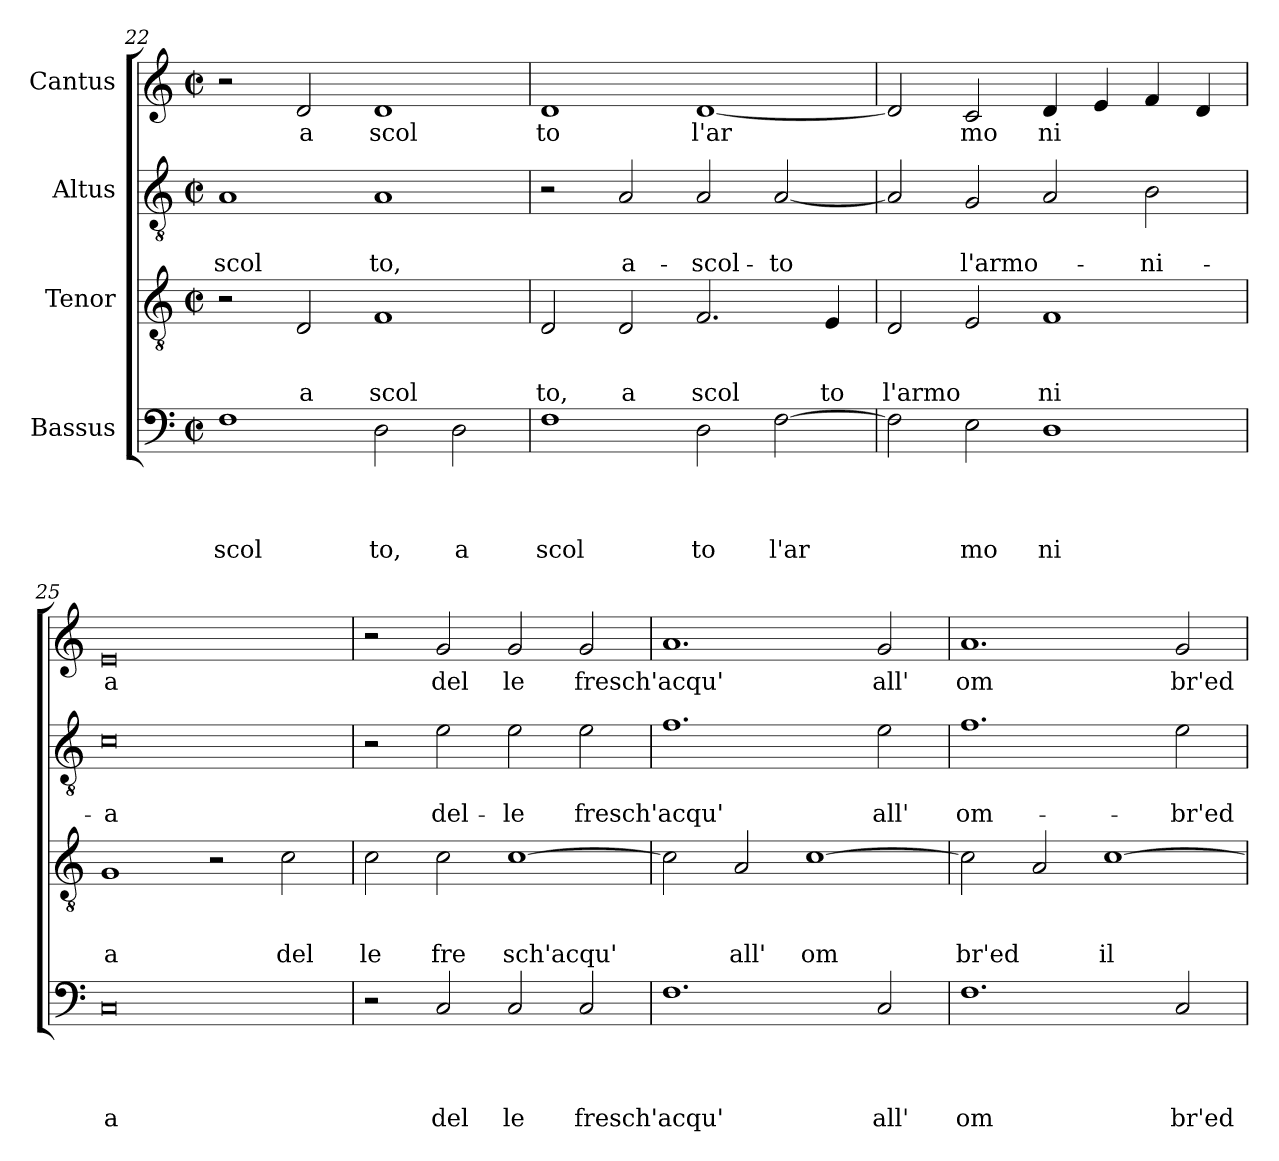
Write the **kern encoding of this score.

**kern	**text	**text	**text	**text	**kern	**text	**text	**text	**kern	**text	**text	**kern	**text
*part4	*part4	*part4	*part4	*part4	*part3	*part3	*part3	*part3	*part2	*part2	*part2	*part1	*part1
*staff4	*staff4	*staff4	*staff4	*staff4	*staff3	*staff3	*staff3	*staff3	*staff2	*staff2	*staff2	*staff1	*staff1
*I"Bassus	*	*	*	*	*I"Tenor	*	*	*	*I"Altus	*	*	*I"Cantus	*
*clefF4	*	*	*	*	*clefGv2	*	*	*	*clefGv2	*	*	*clefG2	*
*k[]	*	*	*	*	*k[]	*	*	*	*k[]	*	*	*k[]	*
*C:	*	*	*	*	*C:	*	*	*	*C:	*	*	*C:	*
*M2/2	*	*	*	*	*M2/2	*	*	*	*M2/2	*	*	*M2/2	*
*met(c|)	*	*	*	*	*met(c|)	*	*	*	*met(c|)	*	*	*met(c|)	*
=22	=22	=22	=22	=22	=22	=22	=22	=22	=22	=22	=22	=22	=22
!	!	!	!	!LO:LY:b	!	!	!	!	!	!	!LO:LY:b	!	!
1F	.	.	.	scol	2r	.	.	.	1A	.	scol	2r	.
!	!	!	!	!	!	!	!	!LO:LY:b	!	!	!	!	!LO:LY:b
.	.	.	.	.	2D/	.	.	a	.	.	.	2d/	a
!	!	!	!	!LO:LY:b	!	!	!	!LO:LY:b	!	!	!LO:LY:b	!	!LO:LY:b
2D\	.	.	.	to,	1F	.	.	scol	1A	.	to,	1d	scol
!	!	!	!	!LO:LY:b	!	!	!	!	!	!	!	!	!
2D\	.	.	.	a	.	.	.	.	.	.	.	.	.
!!LO:PB:g=z
=23	=23	=23	=23	=23	=23	=23	=23	=23	=23	=23	=23	=23	=23
!	!	!	!	!LO:LY:b	!	!	!	!LO:LY:b	!	!	!	!	!LO:LY:b
1F	.	.	.	scol	2D/	.	.	to,	2r	.	.	1d	to
!	!	!	!	!	!	!	!	!LO:LY:b	!	!	!LO:LY:b	!	!
.	.	.	.	.	2D/	.	.	a	2A/	.	a-	.	.
!	!	!	!	!LO:LY:b	!	!	!	!LO:LY:b	!	!	!LO:LY:b	!	!LO:LY:b
2D\	.	.	.	to	2.F/	.	.	scol	2A/	.	-scol-	[<1d	l'ar
!	!	!	!	!LO:LY:b	!	!	!	!	!	!	!LO:LY:b	!	!
[>2F\	.	.	.	l'ar	.	.	.	.	[<2A/	.	-to	.	.
!	!	!	!	!	!	!	!	!LO:LY:b	!	!	!	!	!
.	.	.	.	.	4E/	.	.	to	.	.	.	.	.
=24	=24	=24	=24	=24	=24	=24	=24	=24	=24	=24	=24	=24	=24
!	!	!	!	!	!	!	!	!LO:LY:b	!	!	!	!	!
2F\]	.	.	.	.	2D/	.	.	l'armo	2A/]	.	.	2d/]	.
!	!	!	!	!LO:LY:b	!	!	!	!	!	!	!LO:LY:b	!	!LO:LY:b
2E\	.	.	.	mo	2E/	.	.	.	2G/	.	l'armo-	2c/	mo
!	!	!	!	!LO:LY:b	!	!	!	!LO:LY:b	!	!	!	!	!LO:LY:b
1D	.	.	.	ni	1F	.	.	ni	2A/	.	.	4d/	ni
.	.	.	.	.	.	.	.	.	.	.	.	4e/	.
!	!	!	!	!	!	!	!	!	!	!	!LO:LY:b	!	!
.	.	.	.	.	.	.	.	.	2B\	.	-ni-	4f/	.
.	.	.	.	.	.	.	.	.	.	.	.	4d/	.
=25	=25	=25	=25	=25	=25	=25	=25	=25	=25	=25	=25	=25	=25
!	!	!	!	!LO:LY:b	!	!	!	!LO:LY:b	!	!	!LO:LY:b	!	!LO:LY:b
0C	.	.	.	a	1G	.	.	a	0c	.	-a	0e	a
.	.	.	.	.	2r	.	.	.	.	.	.	.	.
!	!	!	!	!	!	!	!	!LO:LY:b	!	!	!	!	!
.	.	.	.	.	2c\	.	.	del	.	.	.	.	.
=26	=26	=26	=26	=26	=26	=26	=26	=26	=26	=26	=26	=26	=26
!	!	!	!	!	!	!	!	!LO:LY:b	!	!	!	!	!
2r	.	.	.	.	2c\	.	.	le	2r	.	.	2r	.
!	!	!	!	!LO:LY:b	!	!	!	!LO:LY:b	!	!	!LO:LY:b	!	!LO:LY:b
2C/	.	.	.	del	2c\	.	.	fre	2e\	.	del-	2g/	del
!	!	!	!	!LO:LY:b	!	!	!	!LO:LY:b	!	!	!LO:LY:b	!	!LO:LY:b
2C/	.	.	.	le	[>1c	.	.	sch'acqu'	2e\	.	-le	2g/	le
!	!	!	!	!LO:LY:b	!	!	!	!	!	!	!LO:LY:b	!	!LO:LY:b
2C/	.	.	.	fresch'acqu'	.	.	.	.	2e\	.	fresch'acqu'	2g/	fresch'acqu'
=27	=27	=27	=27	=27	=27	=27	=27	=27	=27	=27	=27	=27	=27
1.F	.	.	.	.	2c\]	.	.	.	1.f	.	.	1.a	.
!	!	!	!	!	!	!	!	!LO:LY:b	!	!	!	!	!
.	.	.	.	.	2A/	.	.	all'	.	.	.	.	.
!	!	!	!	!	!	!	!	!LO:LY:b	!	!	!	!	!
.	.	.	.	.	[>1c	.	.	om	.	.	.	.	.
!	!	!	!	!LO:LY:b	!	!	!	!	!	!	!LO:LY:b	!	!LO:LY:b
2C/	.	.	.	all'	.	.	.	.	2e\	.	all'	2g/	all'
=28	=28	=28	=28	=28	=28	=28	=28	=28	=28	=28	=28	=28	=28
!	!	!	!	!LO:LY:b	!	!	!	!LO:LY:b	!	!	!LO:LY:b	!	!LO:LY:b
1.F	.	.	.	om	2c\]	.	.	br'ed	1.f	.	om-	1.a	om
.	.	.	.	.	2A/	.	.	.	.	.	.	.	.
!	!	!	!	!	!	!	!	!LO:LY:b	!	!	!	!	!
.	.	.	.	.	[>1c	.	.	il	.	.	.	.	.
!	!	!	!	!LO:LY:b	!	!	!	!	!	!	!LO:LY:b	!	!LO:LY:b
2C/	.	.	.	br'ed	.	.	.	.	2e\	.	-br'ed	2g/	br'ed
=	=	=	=	=	=	=	=	=	=	=	=	=	=
*-	*-	*-	*-	*-	*-	*-	*-	*-	*-	*-	*-	*-	*-
